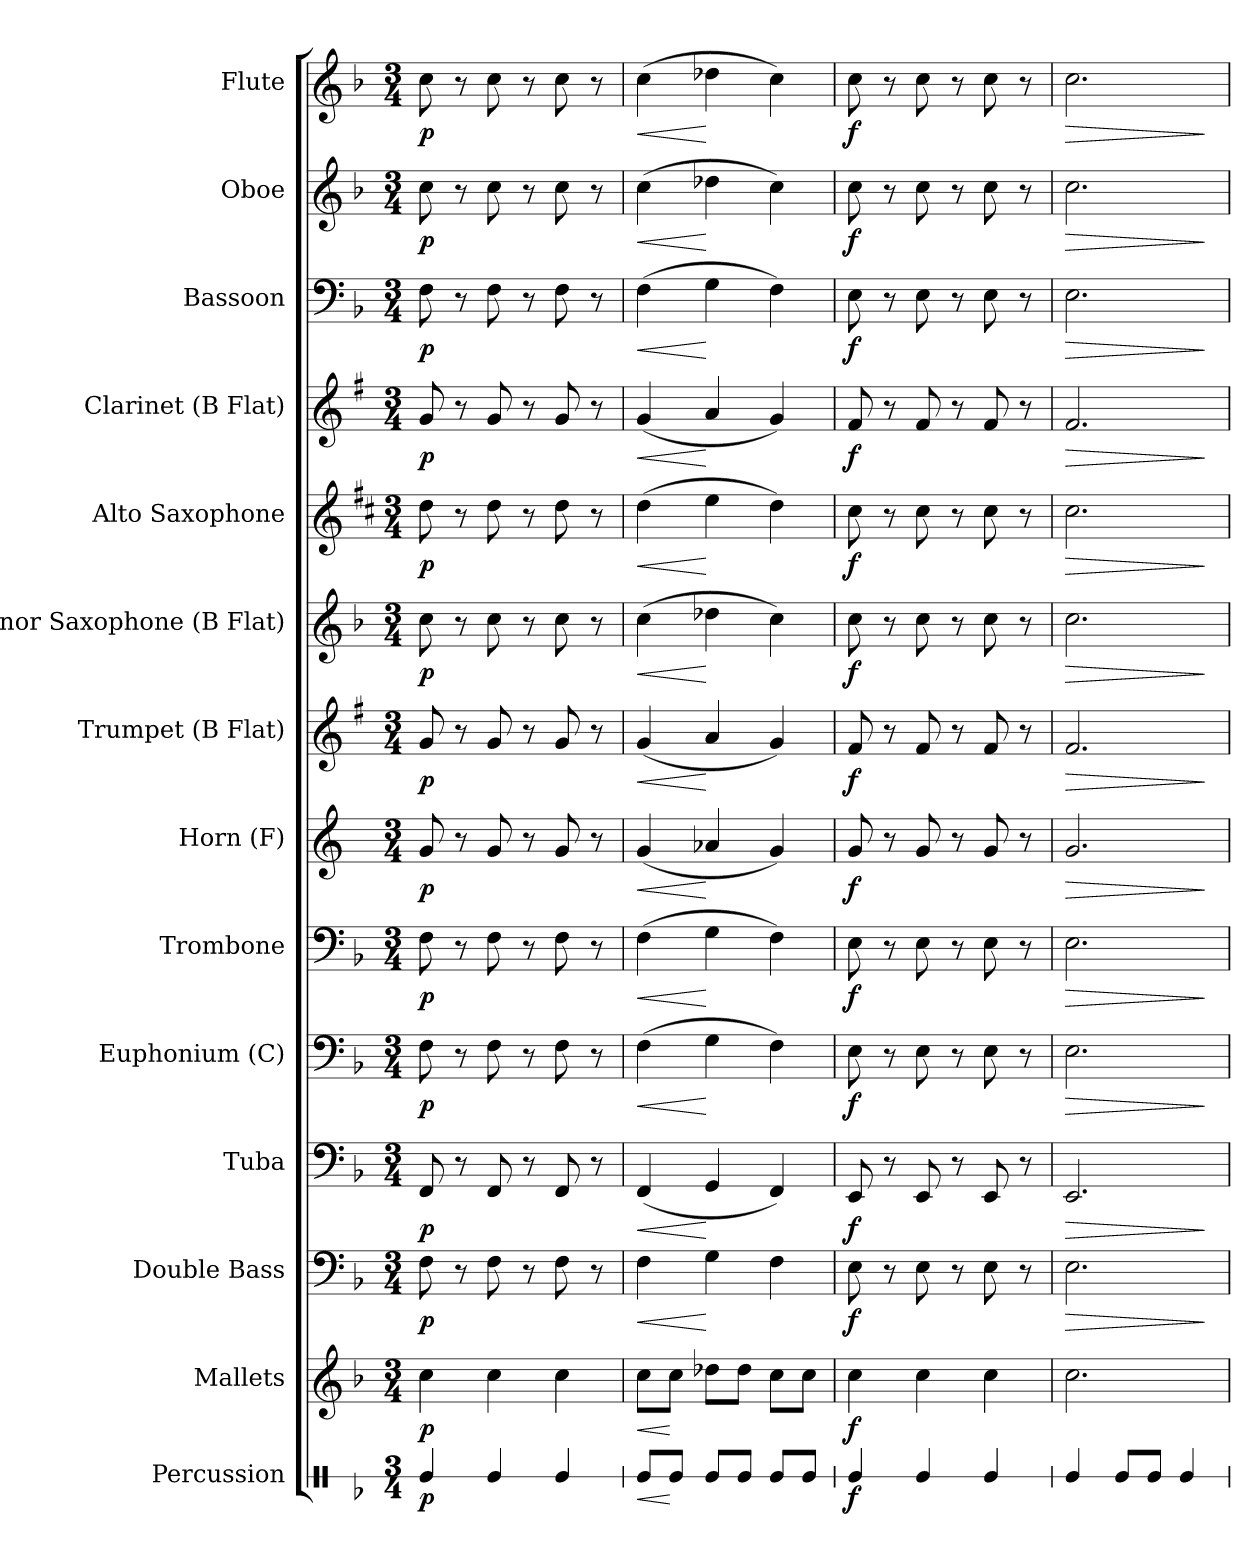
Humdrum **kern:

**kern	**dynam	**kern	**dynam	**kern	**dynam	**kern	**dynam	**kern	**dynam	**kern	**dynam	**kern	**dynam	**kern	**dynam	**kern	**dynam	**kern	**dynam	**kern	**dynam	**kern	**dynam	**kern	**dynam	**kern	**dynam
*part14	*part14	*part13	*part13	*part12	*part12	*part11	*part11	*part10	*part10	*part9	*part9	*part8	*part8	*part7	*part7	*part6	*part6	*part5	*part5	*part4	*part4	*part3	*part3	*part2	*part2	*part1	*part1
*staff14	*staff14	*staff13	*staff13	*staff12	*staff12	*staff11	*staff11	*staff10	*staff10	*staff9	*staff9	*staff8	*staff8	*staff7	*staff7	*staff6	*staff6	*staff5	*staff5	*staff4	*staff4	*staff3	*staff3	*staff2	*staff2	*staff1	*staff1
*I"Percussion	*	*I"Mallets	*	*I"Double Bass	*	*I"Tuba	*	*I"Euphonium (C)	*	*I"Trombone	*	*I"Horn (F)	*	*I"Trumpet (B Flat)	*	*I"Tenor Saxophone (B Flat)	*	*I"Alto Saxophone	*	*I"Clarinet (B Flat)	*	*I"Bassoon	*	*I"Oboe	*	*I"Flute	*
*stria1	*	*	*	*	*	*	*	*	*	*	*	*	*	*	*	*	*	*	*	*	*	*	*	*	*	*	*
*clefX	*	*clefG2	*	*clefF4	*	*clefF4	*	*clefF4	*	*clefF4	*	*clefG2	*	*clefG2	*	*clefG2	*	*clefG2	*	*clefG2	*	*clefF4	*	*clefG2	*	*clefG2	*
*	*	*ITrd-14c-24	*	*ITrd7c12	*	*	*	*	*	*	*	*ITrd4c7	*	*ITrd1c2	*	*ITrd8c14	*	*ITrd5c9	*	*ITrd1c2	*	*	*	*	*	*	*
*k[b-]	*	*k[b-]	*	*k[b-]	*	*k[b-]	*	*k[b-]	*	*k[b-]	*	*k[b-]	*	*k[b-]	*	*k[b-]	*	*k[b-]	*	*k[b-]	*	*k[b-]	*	*k[b-]	*	*k[b-]	*
*F:	*	*F:	*	*F:	*	*F:	*	*F:	*	*F:	*	*F:	*	*F:	*	*F:	*	*F:	*	*F:	*	*F:	*	*F:	*	*F:	*
*M3/4	*	*M3/4	*	*M3/4	*	*M3/4	*	*M3/4	*	*M3/4	*	*M3/4	*	*M3/4	*	*M3/4	*	*M3/4	*	*M3/4	*	*M3/4	*	*M3/4	*	*M3/4	*
=1	=1	=1	=1	=1	=1	=1	=1	=1	=1	=1	=1	=1	=1	=1	=1	=1	=1	=1	=1	=1	=1	=1	=1	=1	=1	=1	=1
!	!LO:DY:b	!	!LO:DY:b	!	!LO:DY:b	!	!LO:DY:b	!	!LO:DY:b	!	!LO:DY:b	!	!LO:DY:b	!	!LO:DY:b	!	!LO:DY:b	!	!LO:DY:b	!	!LO:DY:b	!	!LO:DY:b	!	!LO:DY:b	!	!LO:DY:b
4Re/	p	4cccc\	p	8FF\	p	8FF/	p	8F\	p	8F\	p	8c/	p	8f/	p	8c\	p	8f\	p	8f/	p	8F\	p	8cc\	p	8cc\	p
.	.	.	.	8r	.	8r	.	8r	.	8r	.	8r	.	8r	.	8r	.	8r	.	8r	.	8r	.	8r	.	8r	.
4Re/	.	4cccc\	.	8FF\	.	8FF/	.	8F\	.	8F\	.	8c/	.	8f/	.	8c\	.	8f\	.	8f/	.	8F\	.	8cc\	.	8cc\	.
.	.	.	.	8r	.	8r	.	8r	.	8r	.	8r	.	8r	.	8r	.	8r	.	8r	.	8r	.	8r	.	8r	.
4Re/	.	4cccc\	.	8FF\	.	8FF/	.	8F\	.	8F\	.	8c/	.	8f/	.	8c\	.	8f\	.	8f/	.	8F\	.	8cc\	.	8cc\	.
.	.	.	.	8r	.	8r	.	8r	.	8r	.	8r	.	8r	.	8r	.	8r	.	8r	.	8r	.	8r	.	8r	.
=2	=2	=2	=2	=2	=2	=2	=2	=2	=2	=2	=2	=2	=2	=2	=2	=2	=2	=2	=2	=2	=2	=2	=2	=2	=2	=2	=2
!	!LO:HP:b	!	!LO:HP:b	!	!LO:HP:b	!	!LO:HP:b	!	!LO:HP:b	!	!LO:HP:b	!	!LO:HP:b	!	!LO:HP:b	!	!LO:HP:b	!	!LO:HP:b	!	!LO:HP:b	!	!LO:HP:b	!	!LO:HP:b	!	!LO:HP:b
8Re/L	<	8cccc\L	<	4FF\	<	(4FF/	<	(4F\	<	(4F\	<	(4c/	<	(4f/	<	(4c\	<	(4f\	<	(4f/	<	(4F\	<	(4cc\	<	(4cc\	<
8Re/J	[	8cccc\J	[	.	.	.	.	.	.	.	.	.	.	.	.	.	.	.	.	.	.	.	.	.	.	.	.
8Re/L	.	8dddd-X\L	.	4GG\	[	4GG/	[	4G\	[	4G\	[	4d-X/	[	4g/	[	4d-X\	[	4g\	[	4g/	[	4G\	[	4dd-X\	[	4dd-X\	[
8Re/J	.	8dddd-\J	.	.	.	.	.	.	.	.	.	.	.	.	.	.	.	.	.	.	.	.	.	.	.	.	.
8Re/L	.	8cccc\L	.	4FF\	.	4FF/)	.	4F\)	.	4F\)	.	4c/)	.	4f/)	.	4c\)	.	4f\)	.	4f/)	.	4F\)	.	4cc\)	.	4cc\)	.
8Re/J	.	8cccc\J	.	.	.	.	.	.	.	.	.	.	.	.	.	.	.	.	.	.	.	.	.	.	.	.	.
=3	=3	=3	=3	=3	=3	=3	=3	=3	=3	=3	=3	=3	=3	=3	=3	=3	=3	=3	=3	=3	=3	=3	=3	=3	=3	=3	=3
!	!LO:DY:b	!	!LO:DY:b	!	!LO:DY:b	!	!LO:DY:b	!	!LO:DY:b	!	!LO:DY:b	!	!LO:DY:b	!	!LO:DY:b	!	!LO:DY:b	!	!LO:DY:b	!	!LO:DY:b	!	!LO:DY:b	!	!LO:DY:b	!	!LO:DY:b
4Re/	f	4cccc\	f	8EE\	f	8EE/	f	8E\	f	8E\	f	8c/	f	8e/	f	8c\	f	8e\	f	8e/	f	8E\	f	8cc\	f	8cc\	f
.	.	.	.	8r	.	8r	.	8r	.	8r	.	8r	.	8r	.	8r	.	8r	.	8r	.	8r	.	8r	.	8r	.
4Re/	.	4cccc\	.	8EE\	.	8EE/	.	8E\	.	8E\	.	8c/	.	8e/	.	8c\	.	8e\	.	8e/	.	8E\	.	8cc\	.	8cc\	.
.	.	.	.	8r	.	8r	.	8r	.	8r	.	8r	.	8r	.	8r	.	8r	.	8r	.	8r	.	8r	.	8r	.
4Re/	.	4cccc\	.	8EE\	.	8EE/	.	8E\	.	8E\	.	8c/	.	8e/	.	8c\	.	8e\	.	8e/	.	8E\	.	8cc\	.	8cc\	.
.	.	.	.	8r	.	8r	.	8r	.	8r	.	8r	.	8r	.	8r	.	8r	.	8r	.	8r	.	8r	.	8r	.
=4	=4	=4	=4	=4	=4	=4	=4	=4	=4	=4	=4	=4	=4	=4	=4	=4	=4	=4	=4	=4	=4	=4	=4	=4	=4	=4	=4
!	!	!	!	!	!LO:HP:b	!	!LO:HP:b	!	!LO:HP:b	!	!LO:HP:b	!	!LO:HP:b	!	!LO:HP:b	!	!LO:HP:b	!	!LO:HP:b	!	!LO:HP:b	!	!LO:HP:b	!	!LO:HP:b	!	!LO:HP:b
4Re/	.	2.cccc\	.	2.EE\	>	2.EE/	>	2.E\	>	2.E\	>	2.c/	>	2.e/	>	2.c\	>	2.e\	>	2.e/	>	2.E\	>	2.cc\	>	2.cc\	>
8Re/L	.	.	.	.	.	.	.	.	.	.	.	.	.	.	.	.	.	.	.	.	.	.	.	.	.	.	.
8Re/J	.	.	.	.	.	.	.	.	.	.	.	.	.	.	.	.	.	.	.	.	.	.	.	.	.	.	.
4Re/	.	.	.	.	.	.	.	.	.	.	.	.	.	.	.	.	.	.	.	.	.	.	.	.	.	.	.
.	.	.	.	.	]	.	]	.	]	.	]	.	]	.	]	.	]	.	]	.	]	.	]	.	]	.	]
=	=	=	=	=	=	=	=	=	=	=	=	=	=	=	=	=	=	=	=	=	=	=	=	=	=	=	=
*-	*-	*-	*-	*-	*-	*-	*-	*-	*-	*-	*-	*-	*-	*-	*-	*-	*-	*-	*-	*-	*-	*-	*-	*-	*-	*-	*-
